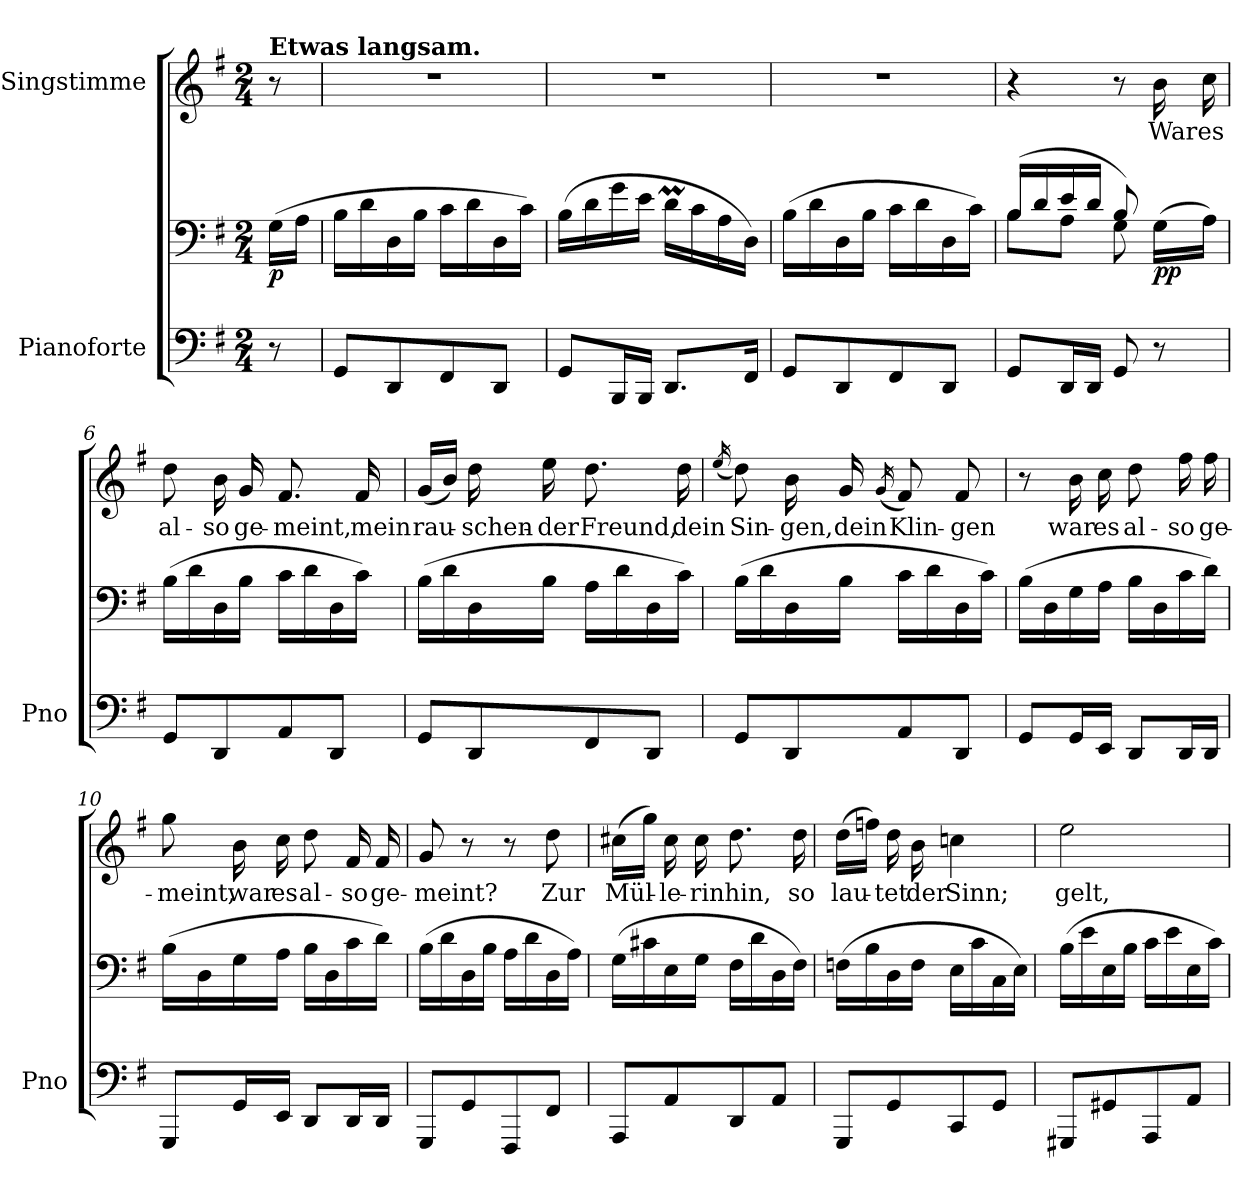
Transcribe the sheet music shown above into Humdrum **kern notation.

**kern	**kern	**dynam	**kern	**text
*part2	*part2	*part2	*part1	*part1
*staff3	*staff2	*staff2/3	*staff1	*staff1
*I"Pianoforte	*	*	*I"Singstimme	*
*I'Pno	*	*	*	*
*clefF4	*clefF4	*	*clefG2	*
*k[f#]	*k[f#]	*	*k[f#]	*
*M2/4	*M2/4	*	*M2/4	*
=1	=1	=1	=1	=1
!	!	!	!LO:TX:a:B:t=Etwas langsam.	!
!	!	!LO:DY:b	!	!
8r	(16G\LL	p	8r	.
.	16A\JJ	.	.	.
=2	=2	=2	=2	=2
8GG/L	16B\LL	.	2r	.
.	16d\	.	.	.
8DD/	16D\	.	.	.
.	16B\JJ	.	.	.
8FF#/	16c\LL	.	.	.
.	16d\	.	.	.
8DD/J	16D\	.	.	.
.	16c\JJ)	.	.	.
=3	=3	=3	=3	=3
8GG/L	(16B\LL	.	2r	.
.	16d\	.	.	.
16BBB/L	16g\	.	.	.
16BBB/JJ	16e\JJ	.	.	.
8.DD/L	16dM\LL	.	.	.
.	16c\	.	.	.
.	16A\	.	.	.
16FF#/Jk	16D\JJ)	.	.	.
=4	=4	=4	=4	=4
8GG/L	(16B\LL	.	2r	.
.	16d\	.	.	.
8DD/	16D\	.	.	.
.	16B\JJ	.	.	.
8FF#/	16c\LL	.	.	.
.	16d\	.	.	.
8DD/J	16D\	.	.	.
.	16c\JJ)	.	.	.
=5	=5	=5	=5	=5
*	*^	*	*	*
8GG/L	(16B/LL	8B\L	.	4r	.
.	16d/	.	.	.	.
16DD/L	16e/	8A\J	.	.	.
16DD/JJ	16d/JJ	.	.	.	.
8GG/	8B/)	8G\	.	8r	.
!	!	!	!LO:DY:b	!	!LO:LY:b
8r	(16G\LL	8ryy	pp	16b\	War
!	!	!	!	!	!LO:LY:b
.	16A\JJ)	.	.	16cc\	es
*	*v	*v	*	*	*
!!LO:LB:g=z
=6	=6	=6	=6	=6
!	!	!	!	!LO:LY:b
8GG/L	(16B\LL	.	8dd\	al-
.	16d\	.	.	.
!	!	!	!	!LO:LY:b
8DD/	16D\	.	16b\	-so
!	!	!	!	!LO:LY:b
.	16B\JJ	.	16g/	ge-
!	!	!	!	!LO:LY:b
8AA/	16c\LL	.	8.f#/	-meint,
.	16d\	.	.	.
8DD/J	16D\	.	.	.
!	!	!	!	!LO:LY:b
.	16c\JJ)	.	16f#/	mein
=7	=7	=7	=7	=7
!	!	!	!	!LO:LY:b
8GG/L	(16B\LL	.	(16g/LL	rau-
.	16d\	.	16b/JJ)	.
!	!	!	!	!LO:LY:b
8DD/	16D\	.	16dd\	-schen-
!	!	!	!	!LO:LY:b
.	16B\JJ	.	16ee\	-der
!	!	!	!	!LO:LY:b
8FF#/	16A\LL	.	8.dd\	Freund,
.	16d\	.	.	.
8DD/J	16D\	.	.	.
!	!	!	!	!LO:LY:b
.	16c\JJ)	.	16dd\	dein
=8	=8	=8	=8	=8
.	.	.	(16qee/	.
!	!	!	!	!LO:LY:b
8GG/L	(16B\LL	.	8dd\)	Sin-
.	16d\	.	.	.
!	!	!	!	!LO:LY:b
8DD/	16D\	.	16b\	-gen,
!	!	!	!	!LO:LY:b
.	16B\JJ	.	16g/	dein
.	.	.	(16qg/	.
!	!	!	!	!LO:LY:b
8AA/	16c\LL	.	8f#/)	Klin-
.	16d\	.	.	.
!	!	!	!	!LO:LY:b
8DD/J	16D\	.	8f#/	-gen
.	16c\JJ)	.	.	.
=9	=9	=9	=9	=9
8GG/L	(16B\LL	.	8r	.
.	16D\	.	.	.
!	!	!	!	!LO:LY:b
16GG/L	16G\	.	16b\	war
!	!	!	!	!LO:LY:b
16EE/JJ	16A\JJ	.	16cc\	es
!	!	!	!	!LO:LY:b
8DD/L	16B\LL	.	8dd\	al-
.	16D\	.	.	.
!	!	!	!	!LO:LY:b
16DD/L	16c\	.	16ff#\	-so
!	!	!	!	!LO:LY:b
16DD/JJ	16d\JJ)	.	16ff#\	ge-
!!LO:LB:g=z
=10	=10	=10	=10	=10
!	!	!	!	!LO:LY:b
8GGG/L	(16B\LL	.	8gg\	-meint,
.	16D\	.	.	.
!	!	!	!	!LO:LY:b
16GG/L	16G\	.	16b\	war
!	!	!	!	!LO:LY:b
16EE/JJ	16A\JJ	.	16cc\	es
!	!	!	!	!LO:LY:b
8DD/L	16B\LL	.	8dd\	al-
.	16D\	.	.	.
!	!	!	!	!LO:LY:b
16DD/L	16c\	.	16f#/	-so
!	!	!	!	!LO:LY:b
16DD/JJ	16d\JJ)	.	16f#/	ge-
=11	=11	=11	=11	=11
!	!	!	!	!LO:LY:b
8GGG/L	(16B\LL	.	8g/	-meint?
.	16d\	.	.	.
8GG/	16D\	.	8r	.
.	16B\JJ	.	.	.
8FFF#/	16A\LL	.	8r	.
.	16d\	.	.	.
!	!	!	!	!LO:LY:b
8FF#/J	16D\	.	8dd\	Zur
.	16A\JJ)	.	.	.
=12	=12	=12	=12	=12
!	!	!	!	!LO:LY:b
8AAA/L	(16G\LL	.	(16cc#X\LL	Mül-
.	16c#X\	.	16gg\JJ)	.
!	!	!	!	!LO:LY:b
8AA/	16E\	.	16cc#\	-le-
!	!	!	!	!LO:LY:b
.	16G\JJ	.	16cc#\	-rin
!	!	!	!	!LO:LY:b
8DD/	16F#\LL	.	8.dd\	hin,
.	16d\	.	.	.
8AA/J	16D\	.	.	.
!	!	!	!	!LO:LY:b
.	16F#\JJ)	.	16dd\	so
=13	=13	=13	=13	=13
!	!	!	!	!LO:LY:b
8GGG/L	(16Fn\LL	.	(16dd\LL	lau-
.	16B\	.	16ffn\JJ)	.
!	!	!	!	!LO:LY:b
8GG/	16D\	.	16dd\	-tet
!	!	!	!	!LO:LY:b
.	16F\JJ	.	16b\	der
!	!	!	!	!LO:LY:b
8CC/	16E\LL	.	4ccn\	Sinn;
.	16c\	.	.	.
8GG/J	16C\	.	.	.
.	16E\JJ)	.	.	.
!!LO:LB:g=z
=14	=14	=14	=14	=14
!	!	!	!	!LO:LY:b
8GGG#X/L	(16B\LL	.	2ee\	gelt,
.	16e\	.	.	.
8GG#X/	16E\	.	.	.
.	16B\JJ	.	.	.
8AAA/	16c\LL	.	.	.
.	16e\	.	.	.
8AA/J	16E\	.	.	.
.	16c\JJ)	.	.	.
=	=	=	=	=
*-	*-	*-	*-	*-
